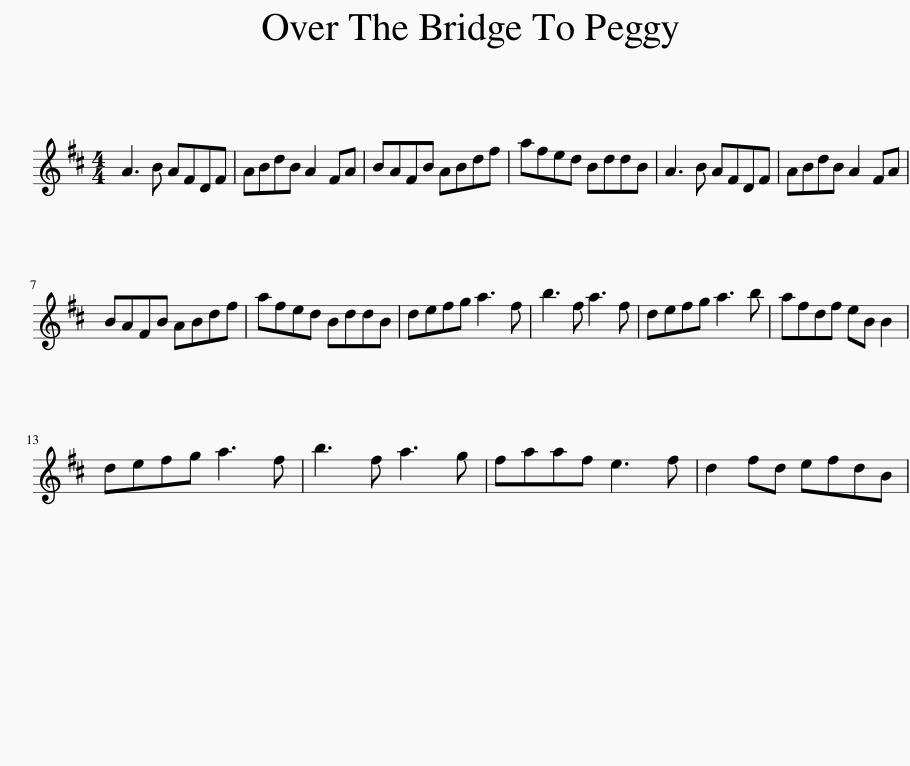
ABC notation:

X:1
L:1/8
M:4/4
I:linebreak $
K:D
V:1 treble
V:1
 A3 B AFDF | ABdB A2 FA | BAFB ABdf | afed BddB | A3 B AFDF | %5
 ABdB A2 FA |$ BAFB ABdf | afed BddB | defg a3 f | b3 f a3 f | %10
 defg a3 b | afdf eB B2 |$ defg a3 f | b3 f a3 g | faaf e3 f | %15
 d2 fd efdB | %16
